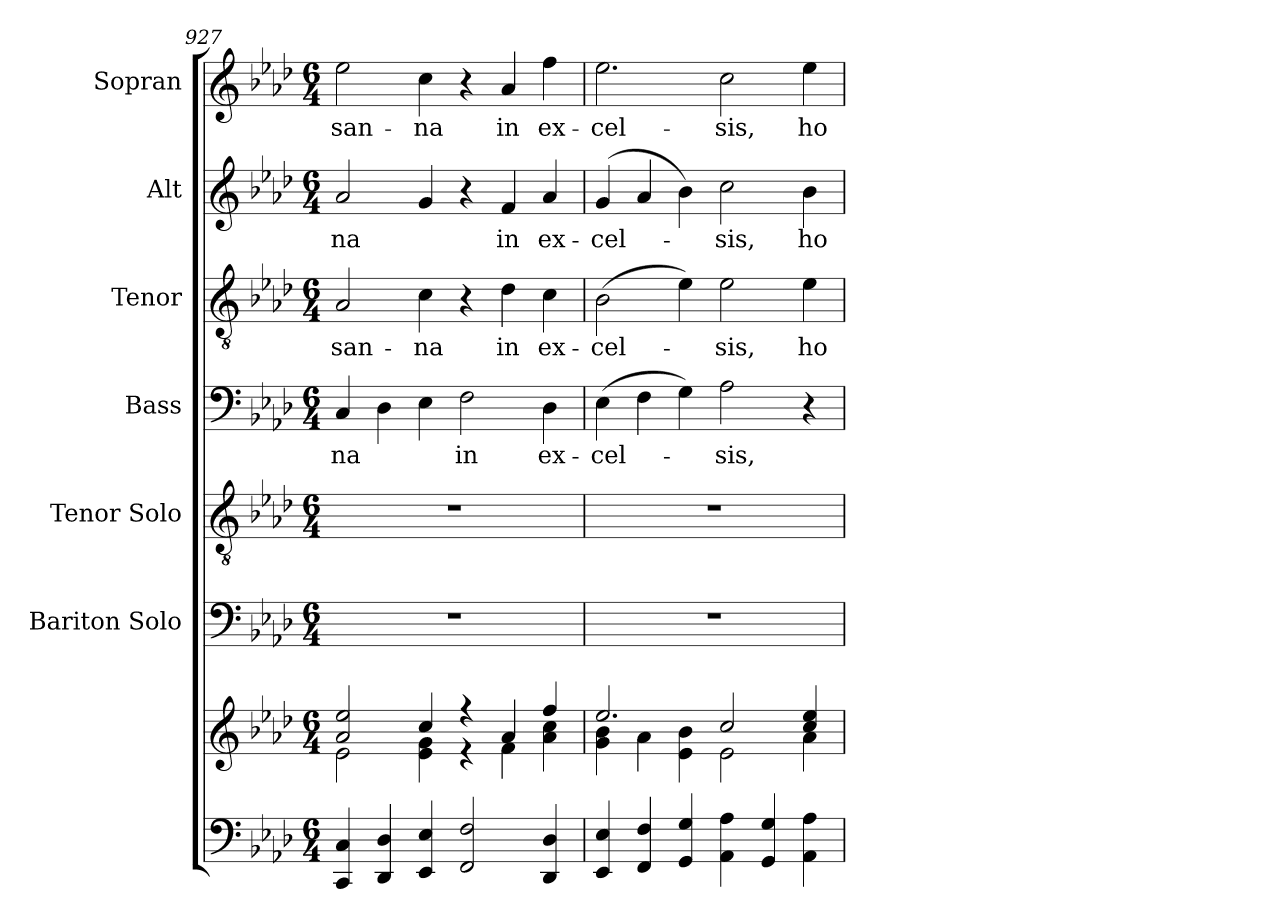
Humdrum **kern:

**kern	**kern	**kern	**kern	**kern	**text	**kern	**text	**kern	**text	**kern	**text
*part7	*part7	*part6	*part5	*part4	*part4	*part3	*part3	*part2	*part2	*part1	*part1
*staff8	*staff7	*staff6	*staff5	*staff4	*staff4	*staff3	*staff3	*staff2	*staff2	*staff1	*staff1
*	*	*I"Bariton Solo	*I"Tenor Solo	*I"Bass	*	*I"Tenor	*	*I"Alt	*	*I"Sopran	*
*	*	*	*	*I'B.	*	*I'T.	*	*I'A.	*	*I'S.	*
*clefF4	*clefG2	*clefF4	*clefGv2	*clefF4	*	*clefGv2	*	*clefG2	*	*clefG2	*
*k[b-e-a-d-]	*k[b-e-a-d-]	*k[b-e-a-d-]	*k[b-e-a-d-]	*k[b-e-a-d-]	*	*k[b-e-a-d-]	*	*k[b-e-a-d-]	*	*k[b-e-a-d-]	*
*A-:	*A-:	*A-:	*A-:	*A-:	*	*A-:	*	*A-:	*	*A-:	*
*M6/4	*M6/4	*M6/4	*M6/4	*M6/4	*	*M6/4	*	*M6/4	*	*M6/4	*
=927	=927	=927	=927	=927	=927	=927	=927	=927	=927	=927	=927
*	*^	*	*	*	*	*	*	*	*	*	*
!	!	!	!	!	!	!LO:LY:b	!	!LO:LY:b	!	!LO:LY:b	!	!LO:LY:b
4CC/ 4C/	2a-/ 2ee-/	2e-\	1.r	1.r	4C/	-na	2A-/	-san-	2a-/	-na	2ee-\	-san-
4DD-/ 4D-/	.	.	.	.	4D-\	.	.	.	.	.	.	.
!	!	!	!	!	!	!	!	!LO:LY:b	!	!	!	!LO:LY:b
4EE-/ 4E-/	4cc/	4e-\ 4g\	.	.	4E-\	.	4c\	-na	4g/	.	4cc\	-na
!	!	!	!	!	!	!LO:LY:b	!	!	!	!	!	!
2FF/ 2F/	4r	4r	.	.	2F\	in	4r	.	4r	.	4r	.
!	!	!	!	!	!	!	!	!LO:LY:b	!	!LO:LY:b	!	!LO:LY:b
.	4a-/	4f\	.	.	.	.	4d-\	in	4f/	in	4a-/	in
!	!	!	!	!	!	!LO:LY:b	!	!LO:LY:b	!	!LO:LY:b	!	!LO:LY:b
4DD-/ 4D-/	4ff/	4a-\ 4cc\	.	.	4D-\	ex-	4c\	ex-	4a-/	ex-	4ff\	ex-
!!LO:PB:g=z
=928	=928	=928	=928	=928	=928	=928	=928	=928	=928	=928	=928	=928
!	!	!	!	!	!	!LO:LY:b	!	!LO:LY:b	!	!LO:LY:b	!	!LO:LY:b
4EE-/ 4E-/	2.ee-/	4g\ 4b-\	1.r	1.r	(>4E-\	-cel-	(>2B-\	-cel-	(4g/	-cel-	2.ee-\	-cel-
4FF/ 4F/	.	4a-\	.	.	4F\	.	.	.	4a-/	.	.	.
4GG/ 4G/	.	4e-\ 4b-\	.	.	4G\)	.	4e-\)	.	4b-\)	.	.	.
!	!	!	!	!	!	!LO:LY:b	!	!LO:LY:b	!	!LO:LY:b	!	!LO:LY:b
4AA-\ 4A-\	2cc/	2e-\	.	.	2A-\	-sis,	2e-\	-sis,	2cc\	-sis,	2cc\	-sis,
4GG/ 4G/	.	.	.	.	.	.	.	.	.	.	.	.
!	!	!	!	!	!	!	!	!LO:LY:b	!	!LO:LY:b	!	!LO:LY:b
4AA-\ 4A-\	4cc/ 4ee-/	4a-\	.	.	4r	.	4e-\	ho-	4b-\	ho-	4ee-\	ho-
*	*v	*v	*	*	*	*	*	*	*	*	*	*
=	=	=	=	=	=	=	=	=	=	=	=
*-	*-	*-	*-	*-	*-	*-	*-	*-	*-	*-	*-
